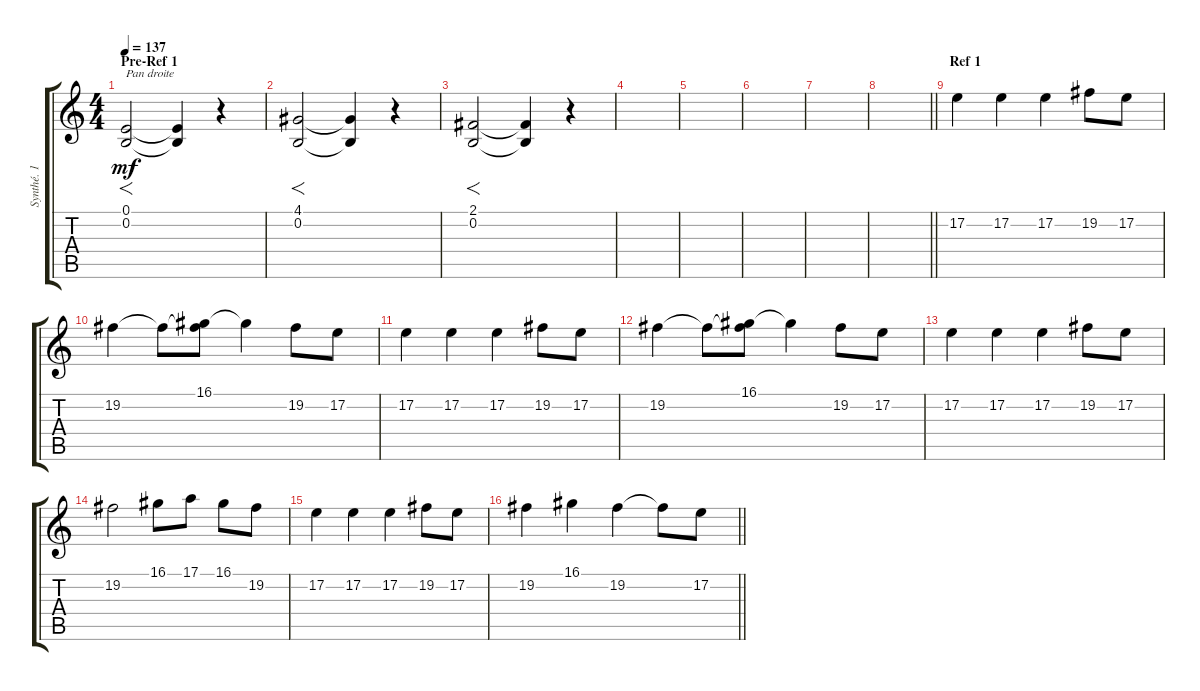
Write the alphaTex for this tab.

\track ("Synthé. 1" "Synthé. 1") {instrument drawbarorgan}
\staff {score tabs}
\tuning (E4 B3 G3 D3 A2 E2) {hide}
\ts (4 4)
\section ("" "Pre-Ref 1")
\tempo 137
\clef g2
\ks c
(0.1 0.2).2{f txt "Pan droite" dy mf volume 14 balance 15} (0.1{t} 0.2{t}).4 r.4 |
(4.1 0.2).2{f} (4.1{t} 0.2{t}).4 r.4 |
(2.1 0.2).2{f} (2.1{t} 0.2{t}).4 r.4 |
|
|
|
|
\barLineRight lightlight
|
\section ("" "Ref 1")
17.2.4{volume 16 balance 8} 17.2.4 17.2.4 19.2.8 17.2.8 |
19.2.4 19.2{t}.8 (16.1 19.2{t}).8 16.1{t}.4 19.2.8 17.2.8 |
17.2.4 17.2.4 17.2.4 19.2.8 17.2.8 |
19.2.4 19.2{t}.8 (16.1 19.2{t}).8 16.1{t}.4 19.2.8 17.2.8 |
17.2.4 17.2.4 17.2.4 19.2.8 17.2.8 |
19.2.2 16.1.8 17.1.8 16.1.8 19.2.8 |
17.2.4 17.2.4 17.2.4 19.2.8 17.2.8 |
\barLineRight lightlight
19.2.4 16.1.4 19.2.4 19.2{t}.8 17.2.8
